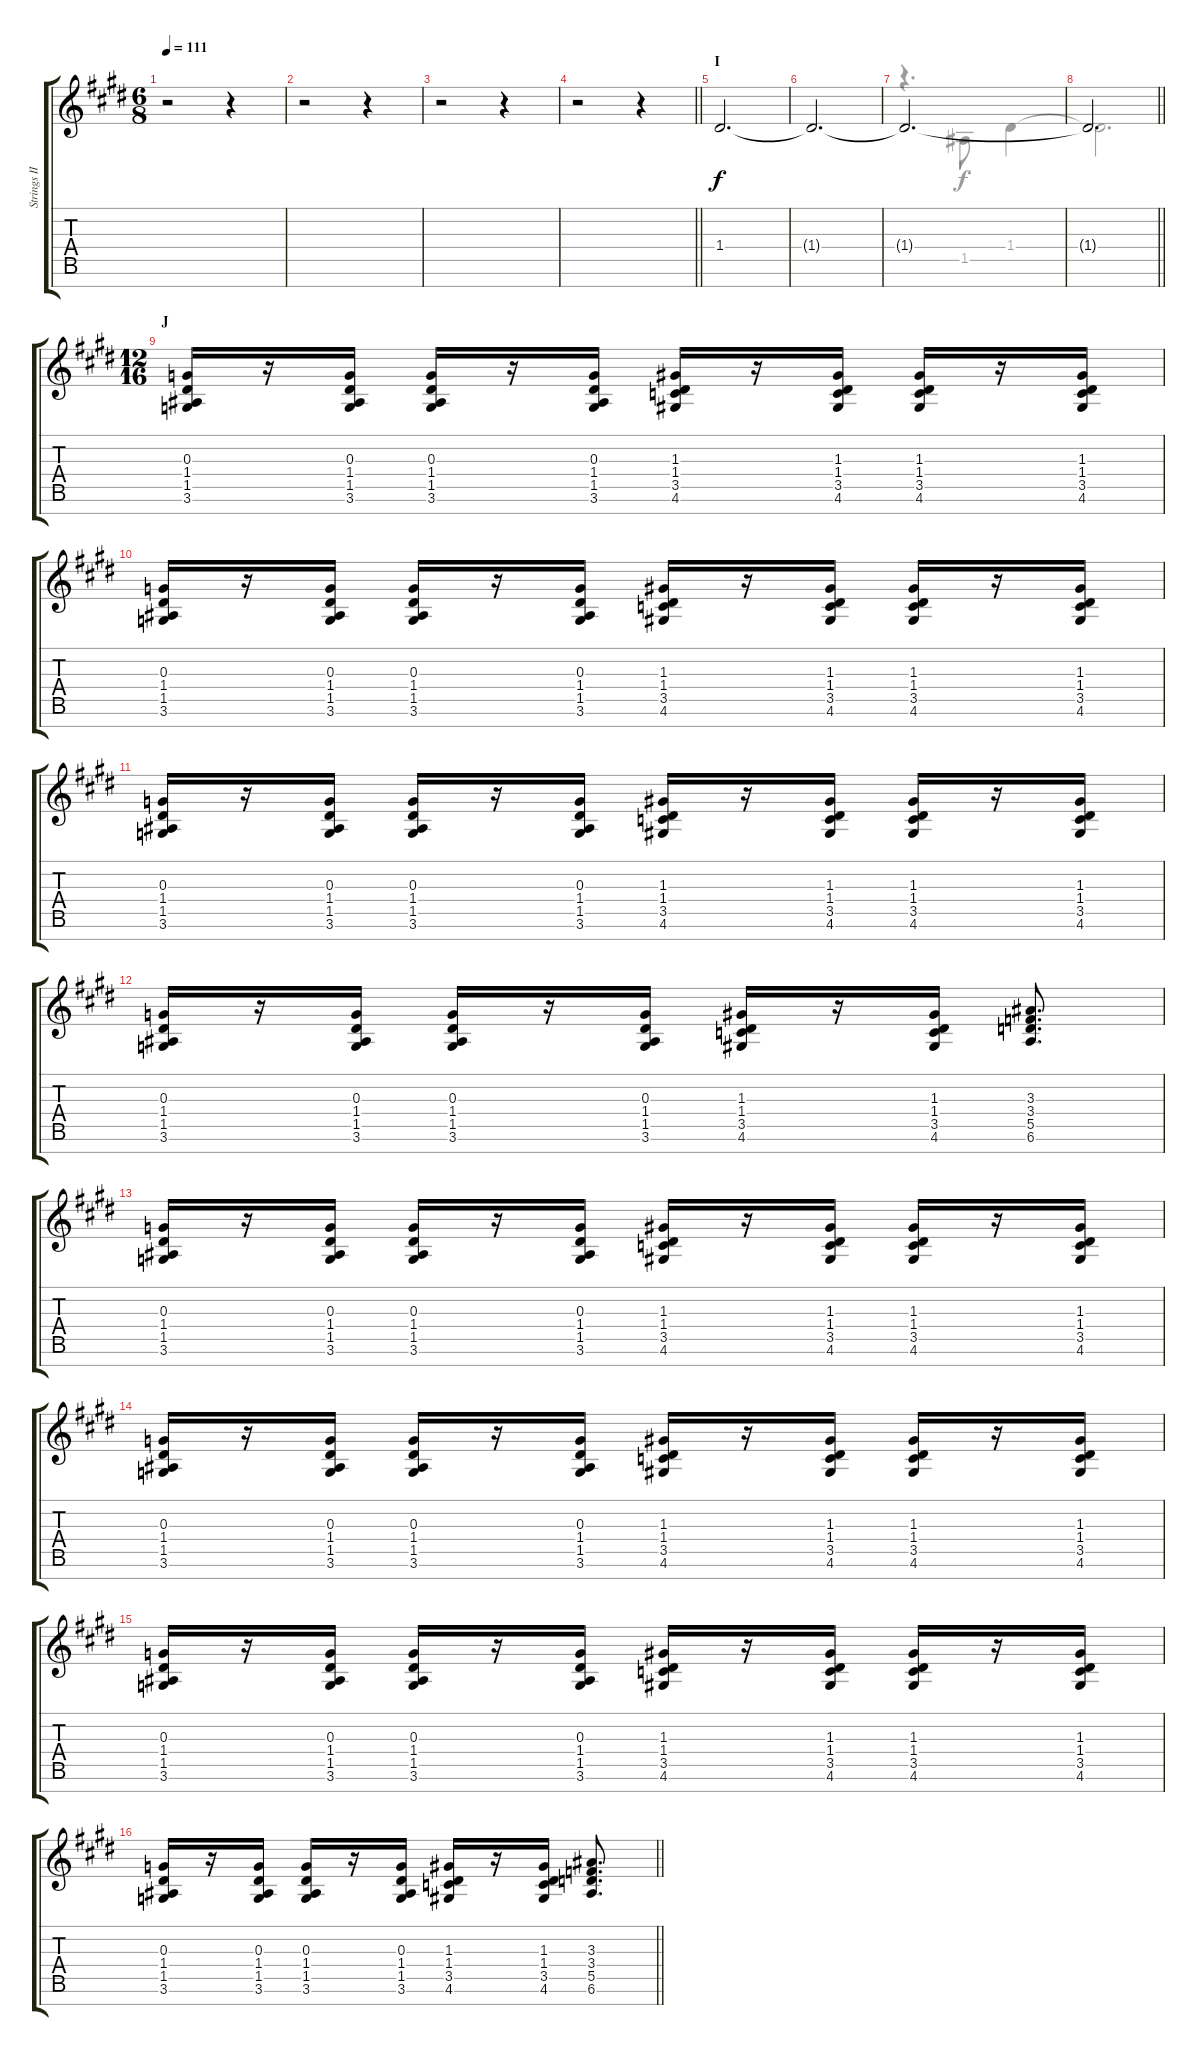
\track ("Strings II" "Strings II") {instrument stringensemble1}
\staff {score tabs}
\tuning (E5 B4 G4 D4 A3 E3 B2) {hide}
\voice
\ts (6 8)
\tempo 111
\clef g2
\ks e
r.2{dy f} r.4 |
r.2 r.4 |
r.2 r.4 |
\barLineRight lightlight
r.2 r.4 |
\section ("" "I")
1.4.2{d} |
1.4{t}.2{d} |
1.4{t}.2{d} |
\barLineRight lightlight
1.4{t}.2{d} |
\ts (12 16)
\section ("" "J")
(0.3 1.4 1.5 3.6).16 r.16 (0.3 1.4 1.5 3.6).16 (0.3 1.4 1.5 3.6).16 r.16 (0.3 1.4 1.5 3.6).16 (1.3 1.4 3.5 4.6).16 r.16 (1.3 1.4 3.5 4.6).16 (1.3 1.4 3.5 4.6).16 r.16 (1.3 1.4 3.5 4.6).16 |
(0.3 1.4 1.5 3.6).16 r.16 (0.3 1.4 1.5 3.6).16 (0.3 1.4 1.5 3.6).16 r.16 (0.3 1.4 1.5 3.6).16 (1.3 1.4 3.5 4.6).16 r.16 (1.3 1.4 3.5 4.6).16 (1.3 1.4 3.5 4.6).16 r.16 (1.3 1.4 3.5 4.6).16 |
(0.3 1.4 1.5 3.6).16 r.16 (0.3 1.4 1.5 3.6).16 (0.3 1.4 1.5 3.6).16 r.16 (0.3 1.4 1.5 3.6).16 (1.3 1.4 3.5 4.6).16 r.16 (1.3 1.4 3.5 4.6).16 (1.3 1.4 3.5 4.6).16 r.16 (1.3 1.4 3.5 4.6).16 |
(0.3 1.4 1.5 3.6).16 r.16 (0.3 1.4 1.5 3.6).16 (0.3 1.4 1.5 3.6).16 r.16 (0.3 1.4 1.5 3.6).16 (1.3 1.4 3.5 4.6).16 r.16 (1.3 1.4 3.5 4.6).16 (3.3 3.4 5.5 6.6).8{d} |
(0.3 1.4 1.5 3.6).16 r.16 (0.3 1.4 1.5 3.6).16 (0.3 1.4 1.5 3.6).16 r.16 (0.3 1.4 1.5 3.6).16 (1.3 1.4 3.5 4.6).16 r.16 (1.3 1.4 3.5 4.6).16 (1.3 1.4 3.5 4.6).16 r.16 (1.3 1.4 3.5 4.6).16 |
(0.3 1.4 1.5 3.6).16 r.16 (0.3 1.4 1.5 3.6).16 (0.3 1.4 1.5 3.6).16 r.16 (0.3 1.4 1.5 3.6).16 (1.3 1.4 3.5 4.6).16 r.16 (1.3 1.4 3.5 4.6).16 (1.3 1.4 3.5 4.6).16 r.16 (1.3 1.4 3.5 4.6).16 |
(0.3 1.4 1.5 3.6).16 r.16 (0.3 1.4 1.5 3.6).16 (0.3 1.4 1.5 3.6).16 r.16 (0.3 1.4 1.5 3.6).16 (1.3 1.4 3.5 4.6).16 r.16 (1.3 1.4 3.5 4.6).16 (1.3 1.4 3.5 4.6).16 r.16 (1.3 1.4 3.5 4.6).16 |
\barLineRight lightlight
(0.3 1.4 1.5 3.6).16 r.16 (0.3 1.4 1.5 3.6).16 (0.3 1.4 1.5 3.6).16 r.16 (0.3 1.4 1.5 3.6).16 (1.3 1.4 3.5 4.6).16 r.16 (1.3 1.4 3.5 4.6).16 (3.3 3.4 5.5 6.6).8{d}
\voice
\clef g2
\ottava regular
\simile none
\ks e
|
|
|
\barLineRight lightlight
|
|
|
r.4{d} 1.5.8 1.4.4 |
\barLineRight lightlight
1.4{t}.2{d} |
|
|
|
|
|
|
|
\barLineRight lightlight
